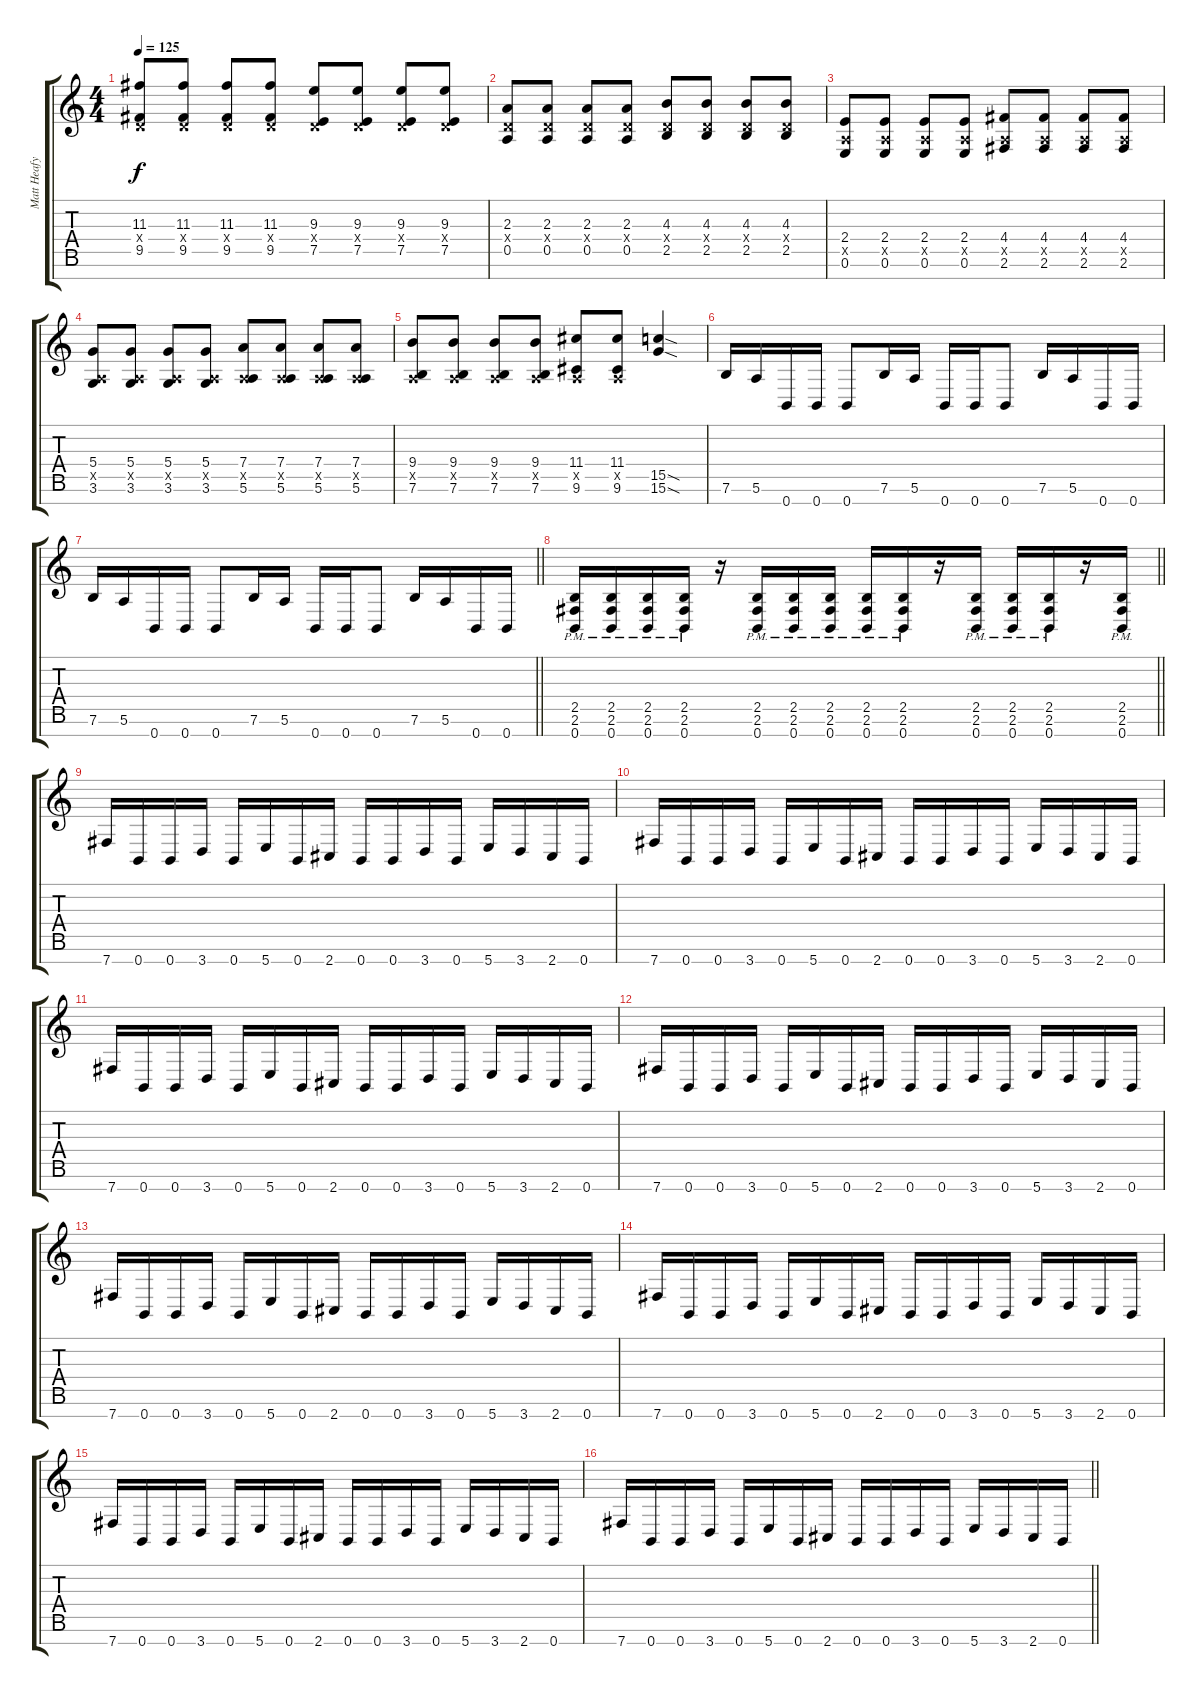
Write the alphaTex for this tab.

\track ("Matt Heafy" "Matt Heafy") {instrument distortionguitar}
\staff {score tabs}
\tuning (E4 B3 G3 D3 A2 E2 B1) {hide}
\ts (4 4)
\tempo 125
\clef g2
\ks c
(11.3 0.4{x} 9.5).8{dy f} (11.3 0.4{x} 9.5).8 (11.3 0.4{x} 9.5).8 (11.3 0.4{x} 9.5).8 (9.3 0.4{x} 7.5).8 (9.3 0.4{x} 7.5).8 (9.3 0.4{x} 7.5).8 (9.3 0.4{x} 7.5).8 |
(2.3 0.4{x} 0.5).8 (2.3 0.4{x} 0.5).8 (2.3 0.4{x} 0.5).8 (2.3 0.4{x} 0.5).8 (4.3 0.4{x} 2.5).8 (4.3 0.4{x} 2.5).8 (4.3 0.4{x} 2.5).8 (4.3 0.4{x} 2.5).8 |
(2.4 0.5{x} 0.6).8 (2.4 0.5{x} 0.6).8 (2.4 0.5{x} 0.6).8 (2.4 0.5{x} 0.6).8 (4.4 0.5{x} 2.6).8 (4.4 0.5{x} 2.6).8 (4.4 0.5{x} 2.6).8 (4.4 0.5{x} 2.6).8 |
(5.4 0.5{x} 3.6).8 (5.4 0.5{x} 3.6).8 (5.4 0.5{x} 3.6).8 (5.4 0.5{x} 3.6).8 (7.4 0.5{x} 5.6).8 (7.4 0.5{x} 5.6).8 (7.4 0.5{x} 5.6).8 (7.4 0.5{x} 5.6).8 |
(9.4 0.5{x} 7.6).8 (9.4 0.5{x} 7.6).8 (9.4 0.5{x} 7.6).8 (9.4 0.5{x} 7.6).8 (11.4 0.5{x} 9.6).8 (11.4 0.5{x} 9.6).8 (15.5{sod} 15.6{sod}).4 |
7.6.16 5.6.16 0.7.16 0.7.16 0.7.8 7.6.16 5.6.16 0.7.16 0.7.16 0.7.8 7.6.16 5.6.16 0.7.16 0.7.16 |
\barLineRight lightlight
7.6.16 5.6.16 0.7.16 0.7.16 0.7.8 7.6.16 5.6.16 0.7.16 0.7.16 0.7.8 7.6.16 5.6.16 0.7.16 0.7.16 |
\barLineRight lightlight
(2.5 2.6 0.7{pm}).16 (2.5 2.6 0.7{pm}).16 (2.5 2.6 0.7{pm}).16 (2.5 2.6 0.7{pm}).16 r.16 (2.5 2.6 0.7{pm}).16 (2.5 2.6 0.7{pm}).16 (2.5 2.6 0.7{pm}).16 (2.5 2.6 0.7{pm}).16 (2.5 2.6 0.7{pm}).16 r.16 (2.5 2.6 0.7{pm}).16 (2.5 2.6 0.7{pm}).16 (2.5 2.6 0.7{pm}).16 r.16 (2.5 2.6 0.7{pm}).16 |
7.7.16 0.7.16 0.7.16 3.7.16 0.7.16 5.7.16 0.7.16 2.7.16 0.7.16 0.7.16 3.7.16 0.7.16 5.7.16 3.7.16 2.7.16 0.7.16 |
7.7.16 0.7.16 0.7.16 3.7.16 0.7.16 5.7.16 0.7.16 2.7.16 0.7.16 0.7.16 3.7.16 0.7.16 5.7.16 3.7.16 2.7.16 0.7.16 |
7.7.16 0.7.16 0.7.16 3.7.16 0.7.16 5.7.16 0.7.16 2.7.16 0.7.16 0.7.16 3.7.16 0.7.16 5.7.16 3.7.16 2.7.16 0.7.16 |
7.7.16 0.7.16 0.7.16 3.7.16 0.7.16 5.7.16 0.7.16 2.7.16 0.7.16 0.7.16 3.7.16 0.7.16 5.7.16 3.7.16 2.7.16 0.7.16 |
7.7.16 0.7.16 0.7.16 3.7.16 0.7.16 5.7.16 0.7.16 2.7.16 0.7.16 0.7.16 3.7.16 0.7.16 5.7.16 3.7.16 2.7.16 0.7.16 |
7.7.16 0.7.16 0.7.16 3.7.16 0.7.16 5.7.16 0.7.16 2.7.16 0.7.16 0.7.16 3.7.16 0.7.16 5.7.16 3.7.16 2.7.16 0.7.16 |
7.7.16 0.7.16 0.7.16 3.7.16 0.7.16 5.7.16 0.7.16 2.7.16 0.7.16 0.7.16 3.7.16 0.7.16 5.7.16 3.7.16 2.7.16 0.7.16 |
\barLineRight lightlight
7.7.16 0.7.16 0.7.16 3.7.16 0.7.16 5.7.16 0.7.16 2.7.16 0.7.16 0.7.16 3.7.16 0.7.16 5.7.16 3.7.16 2.7.16 0.7.16
